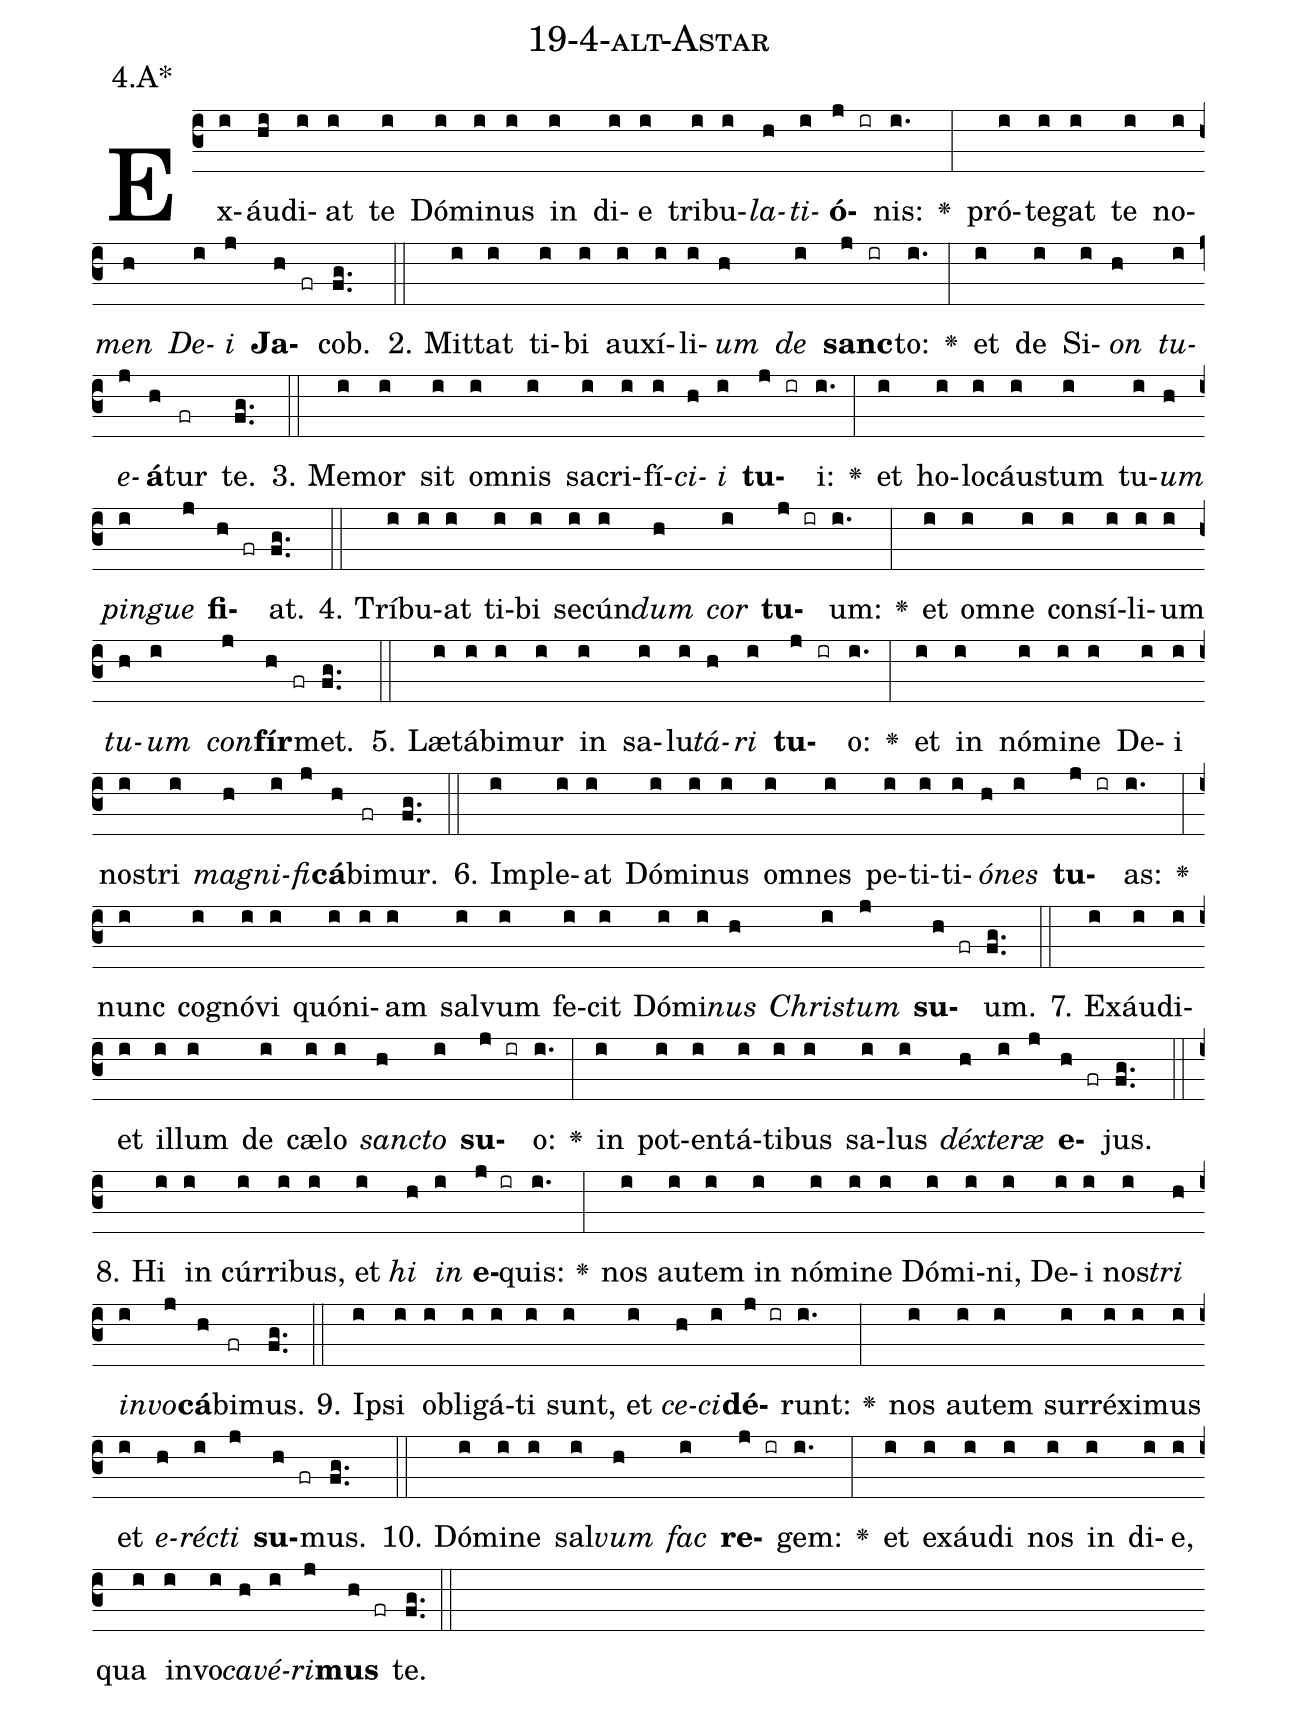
name: 19-4-alt-Astar;
annotation: 4.A*;
%%
(c3)Ex(i)áu(hi)di(i)at(i) te(i) Dó(i)mi(i)nus(i) in(i) di(i)e(i) tri(i)bu(i)<i>la</i>(h)<i>ti</i>(i)<b>ó</b>(j ir)nis:(i.) <v>\greheightstar</v>(:) pró(i)te(i)gat(i) te(i) no(i)<i>men</i>(h) <i>De</i>(i)<i>i</i>(j) <b>Ja</b>(h fr)cob.(fg..) (::)
2. Mit(i)tat(i) ti(i)bi(i) au(i)xí(i)li(i)<i>um</i>(h) <i>de</i>(i) <b>sanc</b>(j ir)to:(i.) <v>\greheightstar</v>(:) et(i) de(i) Si(i)<i>on</i>(h) <i>tu</i>(i)<i>e</i>(j)<b>á</b>(h)tur(fr) te.(fg..) (::)
3. Me(i)mor(i) sit(i) om(i)nis(i) sa(i)cri(i)fí(i)<i>ci</i>(h)<i>i</i>(i) <b>tu</b>(j ir)i:(i.) <v>\greheightstar</v>(:) et(i) ho(i)lo(i)cáus(i)tum(i) tu(i)<i>um</i>(h) <i>pin</i>(i)<i>gue</i>(j) <b>fi</b>(h fr)at.(fg..) (::)
4. Trí(i)bu(i)at(i) ti(i)bi(i) se(i)cún(i)<i>dum</i>(h) <i>cor</i>(i) <b>tu</b>(j ir)um:(i.) <v>\greheightstar</v>(:) et(i) om(i)ne(i) con(i)sí(i)li(i)um(i) <i>tu</i>(h)<i>um</i>(i) <i>con</i>(j)<b>fír</b>(h fr)met.(fg..) (::)
5. Læ(i)tá(i)bi(i)mur(i) in(i) sa(i)lu(i)<i>tá</i>(h)<i>ri</i>(i) <b>tu</b>(j ir)o:(i.) <v>\greheightstar</v>(:) et(i) in(i) nó(i)mi(i)ne(i) De(i)i(i) nos(i)tri(i) <i>ma</i>(h)<i>gni</i>(i)<i>fi</i>(j)<b>cá</b>(h)bi(fr)mur.(fg..) (::)
6. Im(i)ple(i)at(i) Dó(i)mi(i)nus(i) om(i)nes(i) pe(i)ti(i)ti(i)<i>ó</i>(h)<i>nes</i>(i) <b>tu</b>(j ir)as:(i.) <v>\greheightstar</v>(:) nunc(i) co(i)gnó(i)vi(i) quón(i)i(i)am(i) sal(i)vum(i) fe(i)cit(i) Dó(i)mi(i)<i>nus</i>(h) <i>Chris</i>(i)<i>tum</i>(j) <b>su</b>(h fr)um.(fg..) (::)
7. Ex(i)áu(i)di(i)et(i) il(i)lum(i) de(i) cæ(i)lo(i) <i>sanc</i>(h)<i>to</i>(i) <b>su</b>(j ir)o:(i.) <v>\greheightstar</v>(:) in(i) pot(i)en(i)tá(i)ti(i)bus(i) sa(i)lus(i) <i>déx</i>(h)<i>te</i>(i)<i>ræ</i>(j) <b>e</b>(h fr)jus.(fg..) (::)
8. Hi(i) in(i) cúr(i)ri(i)bus,(i) et(i) <i>hi</i>(h) <i>in</i>(i) <b>e</b>(j ir)quis:(i.) <v>\greheightstar</v>(:) nos(i) au(i)tem(i) in(i) nó(i)mi(i)ne(i) Dó(i)mi(i)ni,(i) De(i)i(i) nos(i)<i>tri</i>(h) <i>in</i>(i)<i>vo</i>(j)<b>cá</b>(h)bi(fr)mus.(fg..) (::)
9. Ip(i)si(i) ob(i)li(i)gá(i)ti(i) sunt,(i) et(i) <i>ce</i>(h)<i>ci</i>(i)<b>dé</b>(j ir)runt:(i.) <v>\greheightstar</v>(:) nos(i) au(i)tem(i) sur(i)ré(i)xi(i)mus(i) et(i) <i>e</i>(h)<i>réc</i>(i)<i>ti</i>(j) <b>su</b>(h fr)mus.(fg..) (::)
10. Dó(i)mi(i)ne(i) sal(i)<i>vum</i>(h) <i>fac</i>(i) <b>re</b>(j ir)gem:(i.) <v>\greheightstar</v>(:) et(i) ex(i)áu(i)di(i) nos(i) in(i) di(i)e,(i) qua(i) in(i)vo(i)<i>ca</i>(h)<i>vé</i>(i)<i>ri</i>(j)<b>mus</b>(h fr) te.(fg..) (::)
